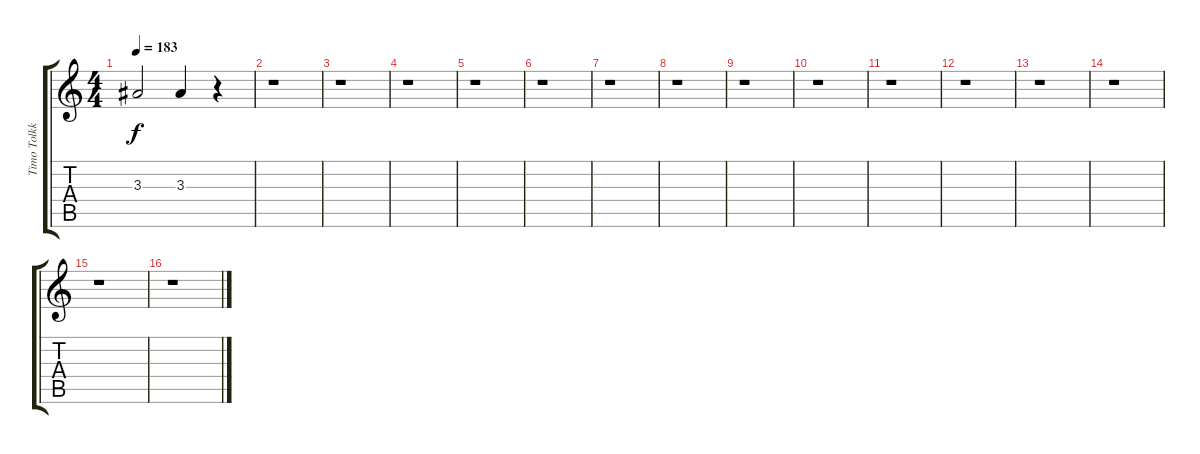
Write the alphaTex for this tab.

\track ("Timo Tolkki" "Timo Tolkk") {instrument distortionguitar}
\staff {score tabs}
\tuning (E4 B3 G3 D3 A2 E2) {hide}
\ts (4 4)
\tempo 183
\clef g2
\ks c
3.3{t}.2{dy f} 3.3.4 r.4 |
r.1 |
r.1 |
r.1 |
r.1 |
r.1 |
r.1 |
r.1 |
r.1 |
r.1 |
r.1 |
r.1 |
r.1 |
r.1 |
r.1 |
r.1
